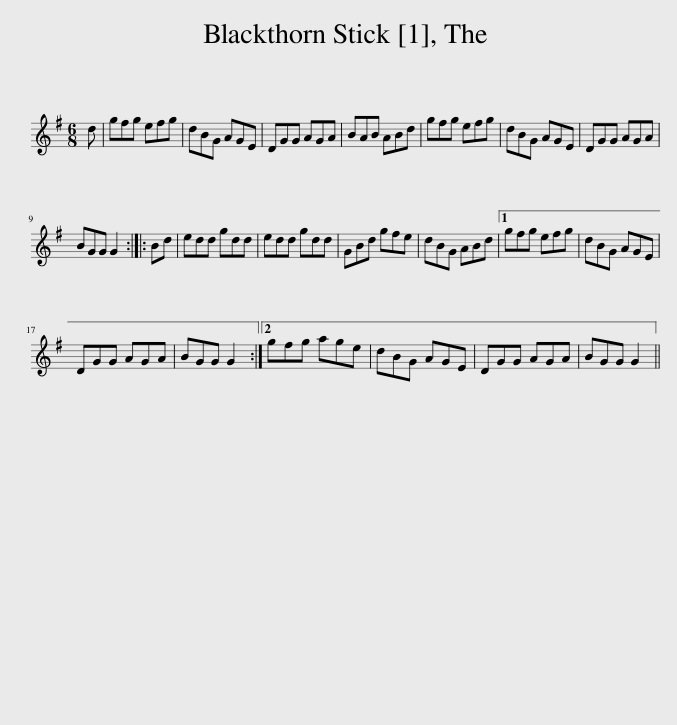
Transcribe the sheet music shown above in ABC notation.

X:1
L:1/8
M:6/8
I:linebreak $
K:G
V:1 treble
V:1
 d | gfg efg | dBG AGE | DGG AGA | BAB ABd | %5
 gfg efg | dBG AGE | DGG AGA |$ BGG G2 :: Bd | %10
 edd gdd | edd gdd | GBd gfe | dBG ABd |1 gfg efg | %15
 dBG AGE |$ DGG AGA | BGG G2 :|2 gfg age | dBG AGE | %20
 DGG AGA | BGG G2 || %22
